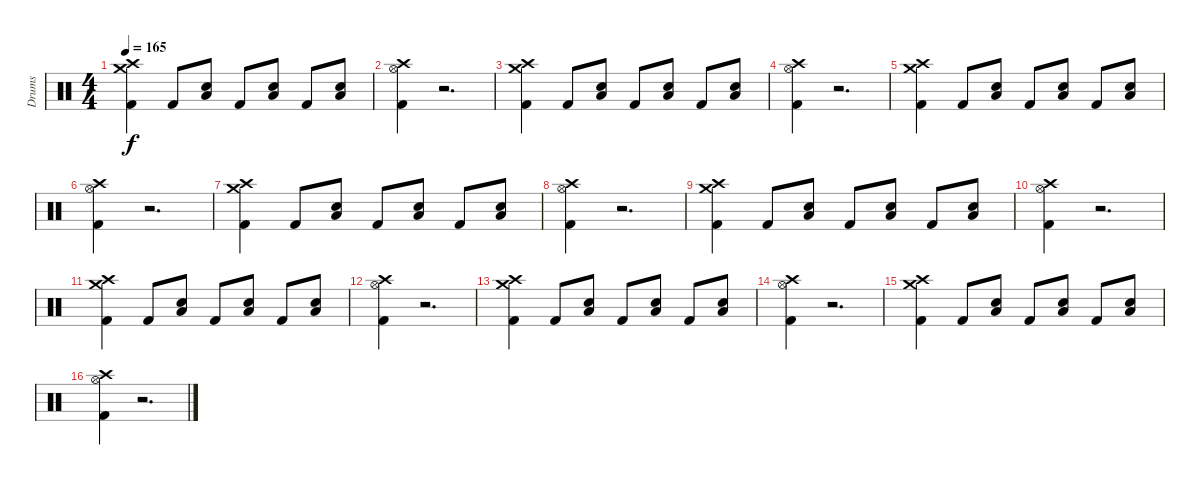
\track ("Drums" "Drums") {instrument percussion}
\staff {score}
\articulation defaults
\ts (4 4)
\tempo 165
\clef neutral
\ks c
("Crash medium (hit)" "Crash high (hit)" "Kick (hit) 2").4{dy f} "Kick (hit) 2".8 ("Low Floor Tom (hit)" "Snare (hit) 2").8 "Kick (hit) 2".8 ("Low Floor Tom (hit)" "Snare (hit) 2").8 "Kick (hit) 2".8 ("Low Floor Tom (hit)" "Snare (hit) 2").8 |
("Hi-Hat (open)" "Crash high (hit)" "Kick (hit) 2").4 r.2{d} |
("Crash medium (hit)" "Crash high (hit)" "Kick (hit) 2").4 "Kick (hit) 2".8 ("Low Floor Tom (hit)" "Snare (hit) 2").8 "Kick (hit) 2".8 ("Low Floor Tom (hit)" "Snare (hit) 2").8 "Kick (hit) 2".8 ("Low Floor Tom (hit)" "Snare (hit) 2").8 |
("Hi-Hat (open)" "Crash high (hit)" "Kick (hit) 2").4 r.2{d} |
("Crash medium (hit)" "Crash high (hit)" "Kick (hit) 2").4 "Kick (hit) 2".8 ("Low Floor Tom (hit)" "Snare (hit) 2").8 "Kick (hit) 2".8 ("Low Floor Tom (hit)" "Snare (hit) 2").8 "Kick (hit) 2".8 ("Low Floor Tom (hit)" "Snare (hit) 2").8 |
("Hi-Hat (open)" "Crash high (hit)" "Kick (hit) 2").4 r.2{d} |
("Crash medium (hit)" "Crash high (hit)" "Kick (hit) 2").4 "Kick (hit) 2".8 ("Low Floor Tom (hit)" "Snare (hit) 2").8 "Kick (hit) 2".8 ("Low Floor Tom (hit)" "Snare (hit) 2").8 "Kick (hit) 2".8 ("Low Floor Tom (hit)" "Snare (hit) 2").8 |
("Hi-Hat (open)" "Crash high (hit)" "Kick (hit) 2").4 r.2{d} |
("Crash medium (hit)" "Crash high (hit)" "Kick (hit) 2").4 "Kick (hit) 2".8 ("Low Floor Tom (hit)" "Snare (hit) 2").8 "Kick (hit) 2".8 ("Low Floor Tom (hit)" "Snare (hit) 2").8 "Kick (hit) 2".8 ("Low Floor Tom (hit)" "Snare (hit) 2").8 |
("Hi-Hat (open)" "Crash high (hit)" "Kick (hit) 2").4 r.2{d} |
("Crash medium (hit)" "Crash high (hit)" "Kick (hit) 2").4 "Kick (hit) 2".8 ("Low Floor Tom (hit)" "Snare (hit) 2").8 "Kick (hit) 2".8 ("Low Floor Tom (hit)" "Snare (hit) 2").8 "Kick (hit) 2".8 ("Low Floor Tom (hit)" "Snare (hit) 2").8 |
("Hi-Hat (open)" "Crash high (hit)" "Kick (hit) 2").4 r.2{d} |
("Crash medium (hit)" "Crash high (hit)" "Kick (hit) 2").4 "Kick (hit) 2".8 ("Low Floor Tom (hit)" "Snare (hit) 2").8 "Kick (hit) 2".8 ("Low Floor Tom (hit)" "Snare (hit) 2").8 "Kick (hit) 2".8 ("Low Floor Tom (hit)" "Snare (hit) 2").8 |
("Hi-Hat (open)" "Crash high (hit)" "Kick (hit) 2").4 r.2{d} |
("Crash medium (hit)" "Crash high (hit)" "Kick (hit) 2").4 "Kick (hit) 2".8 ("Low Floor Tom (hit)" "Snare (hit) 2").8 "Kick (hit) 2".8 ("Low Floor Tom (hit)" "Snare (hit) 2").8 "Kick (hit) 2".8 ("Low Floor Tom (hit)" "Snare (hit) 2").8 |
("Hi-Hat (open)" "Crash high (hit)" "Kick (hit) 2").4 r.2{d}
